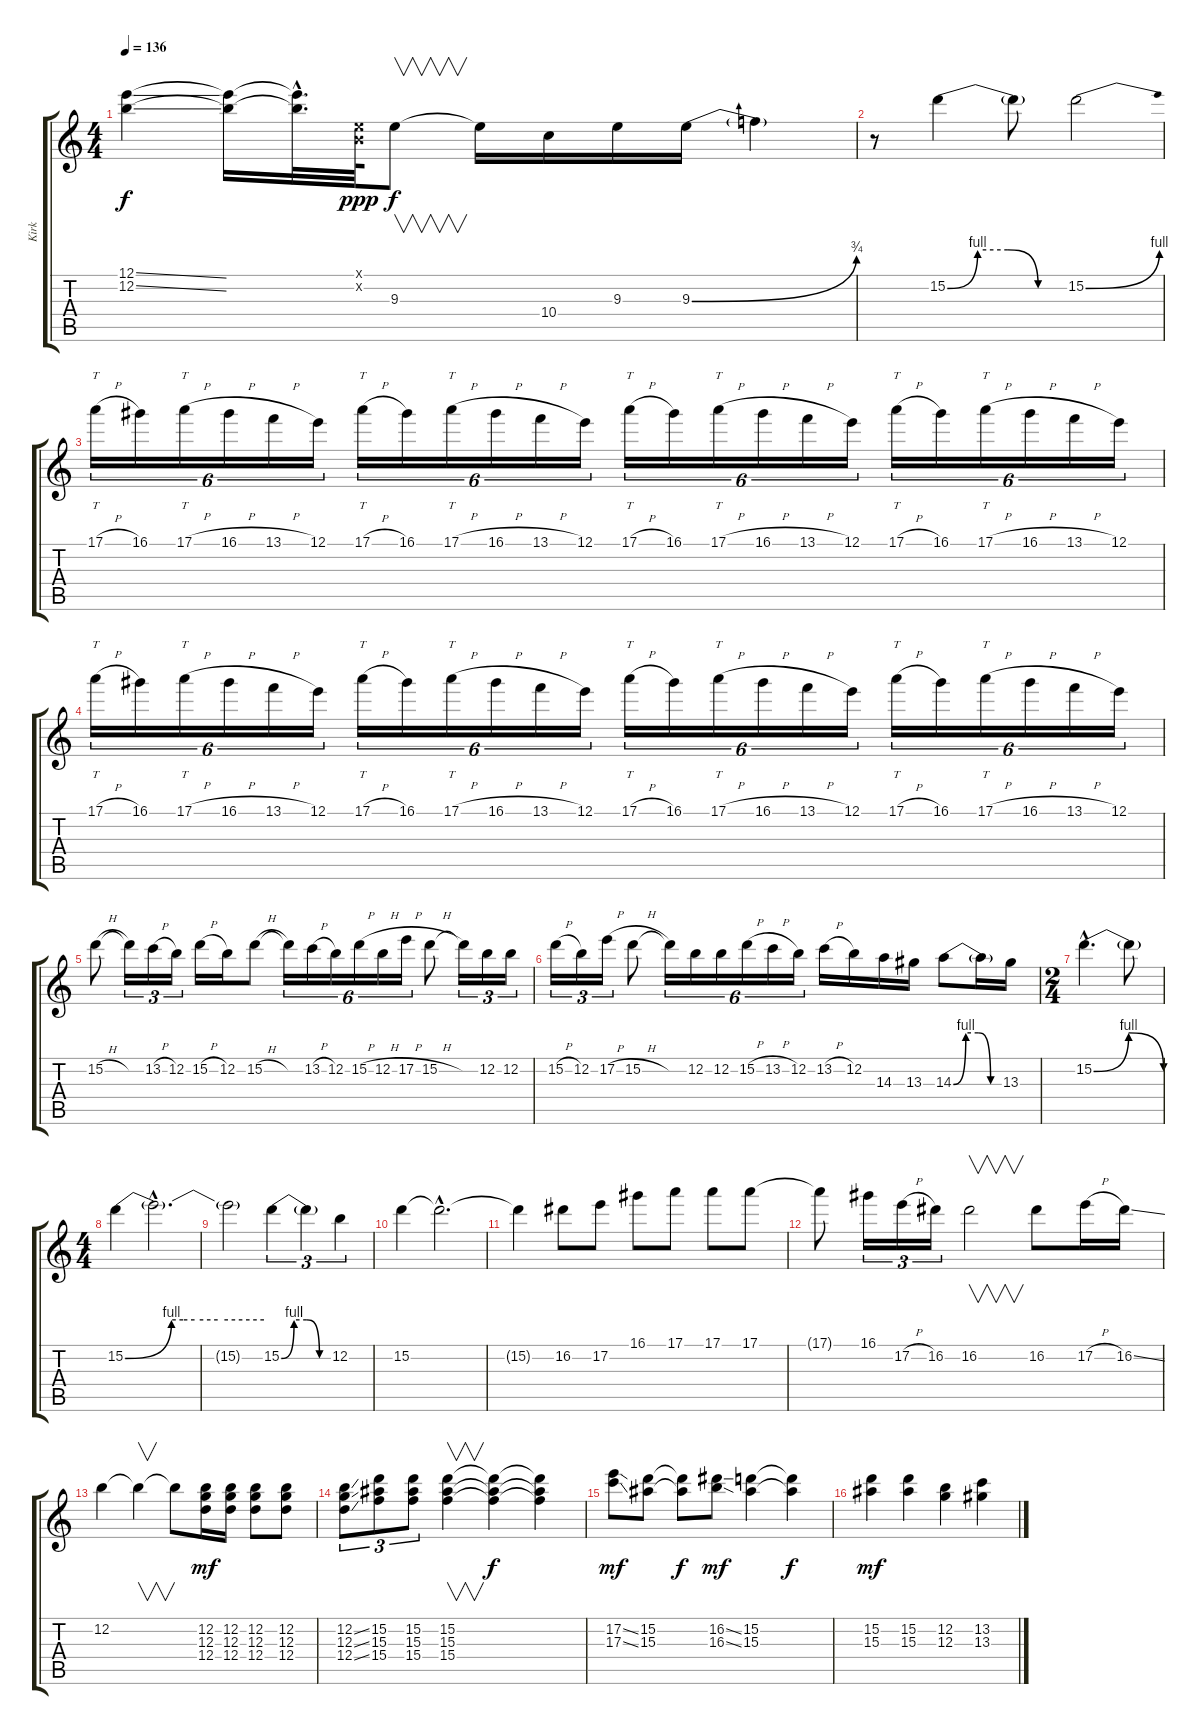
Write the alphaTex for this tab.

\track ("Kirk" "Kirk") {instrument distortionguitar}
\staff {score tabs}
\tuning (E4 B3 G3 D3 A2 E2) {hide}
\ts (4 4)
\tempo 136
\clef g2
\ks c
(12.1{ss} 12.2{ss}).4{dy f} (12.1{t} 12.2{t}).16 (12.1{hac t} 12.2{hac t}).32{d} (0.1{x} 0.2{x}).64{dy ppp} 9.3.8{v dy f} 9.3{t}.16 10.4.16 9.3.16 9.3{be (bend 0 0 60 3)}.16 9.3{t}.4 |
r.8 15.2{be (custom 0 0 15 4 30 4 45 0 60 0)}.4 15.2{t}.8 15.2{be (bend 0 0 60 4)}.2 |
17.1{h}.16{tt tu (6 4)} 16.1.16{tu (6 4)} 17.1{h}.16{tt tu (6 4)} 16.1{h}.16{tu (6 4)} 13.1{h}.16{tu (6 4)} 12.1.16{tu (6 4)} 17.1{h}.16{tt tu (6 4)} 16.1.16{tu (6 4)} 17.1{h}.16{tt tu (6 4)} 16.1{h}.16{tu (6 4)} 13.1{h}.16{tu (6 4)} 12.1.16{tu (6 4)} 17.1{h}.16{tt tu (6 4)} 16.1.16{tu (6 4)} 17.1{h}.16{tt tu (6 4)} 16.1{h}.16{tu (6 4)} 13.1{h}.16{tu (6 4)} 12.1.16{tu (6 4)} 17.1{h}.16{tt tu (6 4)} 16.1.16{tu (6 4)} 17.1{h}.16{tt tu (6 4)} 16.1{h}.16{tu (6 4)} 13.1{h}.16{tu (6 4)} 12.1.16{tu (6 4)} |
17.1{h}.16{tt tu (6 4)} 16.1.16{tu (6 4)} 17.1{h}.16{tt tu (6 4)} 16.1{h}.16{tu (6 4)} 13.1{h}.16{tu (6 4)} 12.1.16{tu (6 4)} 17.1{h}.16{tt tu (6 4)} 16.1.16{tu (6 4)} 17.1{h}.16{tt tu (6 4)} 16.1{h}.16{tu (6 4)} 13.1{h}.16{tu (6 4)} 12.1.16{tu (6 4)} 17.1{h}.16{tt tu (6 4)} 16.1.16{tu (6 4)} 17.1{h}.16{tt tu (6 4)} 16.1{h}.16{tu (6 4)} 13.1{h}.16{tu (6 4)} 12.1.16{tu (6 4)} 17.1{h}.16{tt tu (6 4)} 16.1.16{tu (6 4)} 17.1{h}.16{tt tu (6 4)} 16.1{h}.16{tu (6 4)} 13.1{h}.16{tu (6 4)} 12.1.16{tu (6 4)} |
15.2{h}.8 15.2{t}.16{tu (3 2)} 13.2{h}.16{tu (3 2)} 12.2.16{tu (3 2)} 15.2{h}.16 12.2.16 15.2{h}.8 15.2{t}.16{tu (6 4)} 13.2{h}.16{tu (6 4)} 12.2.16{tu (6 4)} 15.2{h}.16{tu (6 4)} 12.2{h}.16{tu (6 4)} 17.2{h}.16{tu (6 4)} 15.2{h}.8 15.2{t}.16{tu (3 2)} 12.2.16{tu (3 2)} 12.2.16{tu (3 2)} |
15.2{h}.16{tu (3 2)} 12.2.16{tu (3 2)} 17.2{h}.16{tu (3 2)} 15.2{h}.8 15.2{t}.16{tu (6 4)} 12.2.16{tu (6 4)} 12.2.16{tu (6 4)} 15.2{h}.16{tu (6 4)} 13.2{h}.16{tu (6 4)} 12.2.16{tu (6 4)} 13.2{h}.16 12.2.16 14.3.16 13.3.16 14.3{be (custom 0 0 15 4 30 4 45 0 60 0)}.8 14.3{t}.16 13.3.16 |
\ts (2 4)
15.2{be (bendrelease 0 0 10 4 45 4 60 0) hac}.4{d} 15.2{t}.8 |
\ts (4 4)
15.2{be (custom 0 0 20 4 25 4 30 4 40 4 60 4)}.4 15.2{hac t}.2{d} |
15.2{t}.2 15.2{be (custom 0 0 15 4 30 4 45 0 60 0)}.4{tu (3 2)} 15.2{t}.4{tu (3 2)} 12.2.4{tu (3 2)} |
15.2.4 15.2{hac t}.2{d} |
15.2{t}.4 16.2.8 17.2.8 16.1.8 17.1.8 17.1.8 17.1.8 |
17.1{t}.8 16.1.16{tu (3 2)} 17.2{h}.16{tu (3 2)} 16.2.16{tu (3 2)} 16.2.2{v} 16.2.8 17.2{h}.16 16.2{ss}.16 |
12.2.4 12.2{t}.4{v} 12.2{t}.8 (12.2 12.3 12.4).16{dy mf} (12.2 12.3 12.4).16 (12.2 12.3 12.4).8 (12.2 12.3 12.4).8 |
(12.2{ss} 12.3{ss} 12.4{ss}).8{tu (3 2)} (15.2 15.3 15.4).8{tu (3 2)} (15.2 15.3 15.4).8{tu (3 2)} (15.2 15.3 15.4).4{v} (15.2{t} 15.3{t} 15.4{t}).4{dy f} (15.2{t} 15.3{t} 15.4{t}).4 |
(17.2{ss} 17.3{ss}).8{dy mf} (15.2 15.3).8 (15.2{t} 15.3{t}).8{dy f} (16.2{ss} 16.3{ss}).8{dy mf} (15.2 15.3).4 (15.2{t} 15.3{t}).4{dy f} |
(15.2 15.3).4{dy mf} (15.2 15.3).4 (12.2 12.3).4 (13.2 13.3).4
